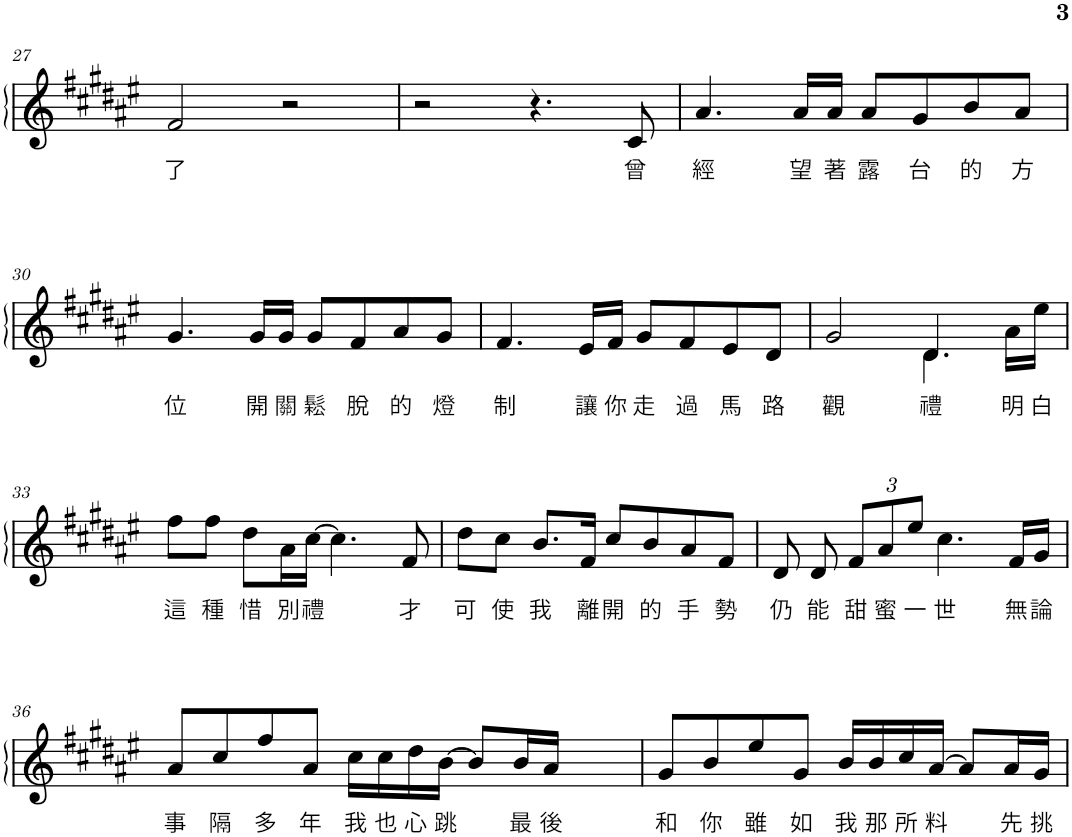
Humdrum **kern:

**kern	**text
*part1	*part1
*staff1	*staff1
*I"Piano	*
*I'Pno	*
!!LO:PB:g=z
*clefG2	*
*k[f#c#g#d#a#e#]	*
*M4/4	*
=27	=27
!	!LO:LY:b
2f#/	了
2r	.
=28	=28
2r	.
4.r	.
!	!LO:LY:b
8c#/	曾
=29	=29
!	!LO:LY:b
4.a#/	經
!	!LO:LY:b
16a#/LL	望
!	!LO:LY:b
16a#/JJ	著
!	!LO:LY:b
8a#/L	露
!	!LO:LY:b
8g#/	台
!	!LO:LY:b
8b/	的
!	!LO:LY:b
8a#/J	方
!!LO:LB:g=z
=30	=30
!	!LO:LY:b
4.g#/	位
!	!LO:LY:b
16g#/LL	開
!	!LO:LY:b
16g#/JJ	關
!	!LO:LY:b
8g#/L	鬆
!	!LO:LY:b
8f#/	脫
!	!LO:LY:b
8a#/	的
!	!LO:LY:b
8g#/J	燈
=31	=31
!	!LO:LY:b
4.f#/	制
!	!LO:LY:b
16e#/LL	讓
!	!LO:LY:b
16f#/JJ	你
!	!LO:LY:b
8g#/L	走
!	!LO:LY:b
8f#/	過
!	!LO:LY:b
8e#/	馬
!	!LO:LY:b
8d#/J	路
=32	=32
!	!LO:LY:b
*^	*
2g#/	2ryy	觀
!	!	!LO:LY:b
4.d#/	4.d#\	禮
!	!	!LO:LY:b
8ryy	16a#\LL	明
!	!	!LO:LY:b
.	16ee#\JJ	白
!!LO:LB:g=z	!!
=33	=33	=33
!	!	!LO:LY:b
*v	*v	*
8ff#\L	這
!	!LO:LY:b
8ff#\J	種
!	!LO:LY:b
8dd#\L	惜
!	!LO:LY:b
16a#\L	別
!	!LO:LY:b
[>16cc#\JJ	禮
4.cc#\]	.
!	!LO:LY:b
8f#/	才
=34	=34
!	!LO:LY:b
8dd#\L	可
!	!LO:LY:b
8cc#\J	使
!	!LO:LY:b
8.b/L	我
!	!LO:LY:b
16f#/Jk	離
!	!LO:LY:b
8cc#/L	開
!	!LO:LY:b
8b/	的
!	!LO:LY:b
8a#/	手
!	!LO:LY:b
8f#/J	勢
=35	=35
!	!LO:LY:b
8d#/	仍
!	!LO:LY:b
8d#/	能
*Xbrackettup	*
!	!LO:LY:b
12f#/L	甜
!	!LO:LY:b
12a#/	蜜
!	!LO:LY:b
12ee#/J	一
!	!LO:LY:b
4.cc#\	世
!	!LO:LY:b
16f#/LL	無
!	!LO:LY:b
16g#/JJ	論
!!LO:LB:g=z
=36	=36
!	!LO:LY:b
8a#/L	事
!	!LO:LY:b
8cc#/	隔
!	!LO:LY:b
8ff#/	多
!	!LO:LY:b
8a#/J	年
!	!LO:LY:b
16cc#\LL	我
!	!LO:LY:b
16cc#\	也
!	!LO:LY:b
16dd#\	心
!	!LO:LY:b
[>16b\JJ	跳
8b/L]	.
!	!LO:LY:b
16b/L	最
!	!LO:LY:b
16a#/JJ	後
4ryy	.
=37	=37
!	!LO:LY:b
8g#/L	和
!	!LO:LY:b
8b/	你
!	!LO:LY:b
8ee#/	雖
!	!LO:LY:b
8g#/J	如
!	!LO:LY:b
16b/LL	我
!	!LO:LY:b
16b/	那
!	!LO:LY:b
16cc#/	所
!	!LO:LY:b
[>16a#/JJ	料
8a#/L]	.
!	!LO:LY:b
16a#/L	先
!	!LO:LY:b
16g#/JJ	挑
=	=
*-	*-
